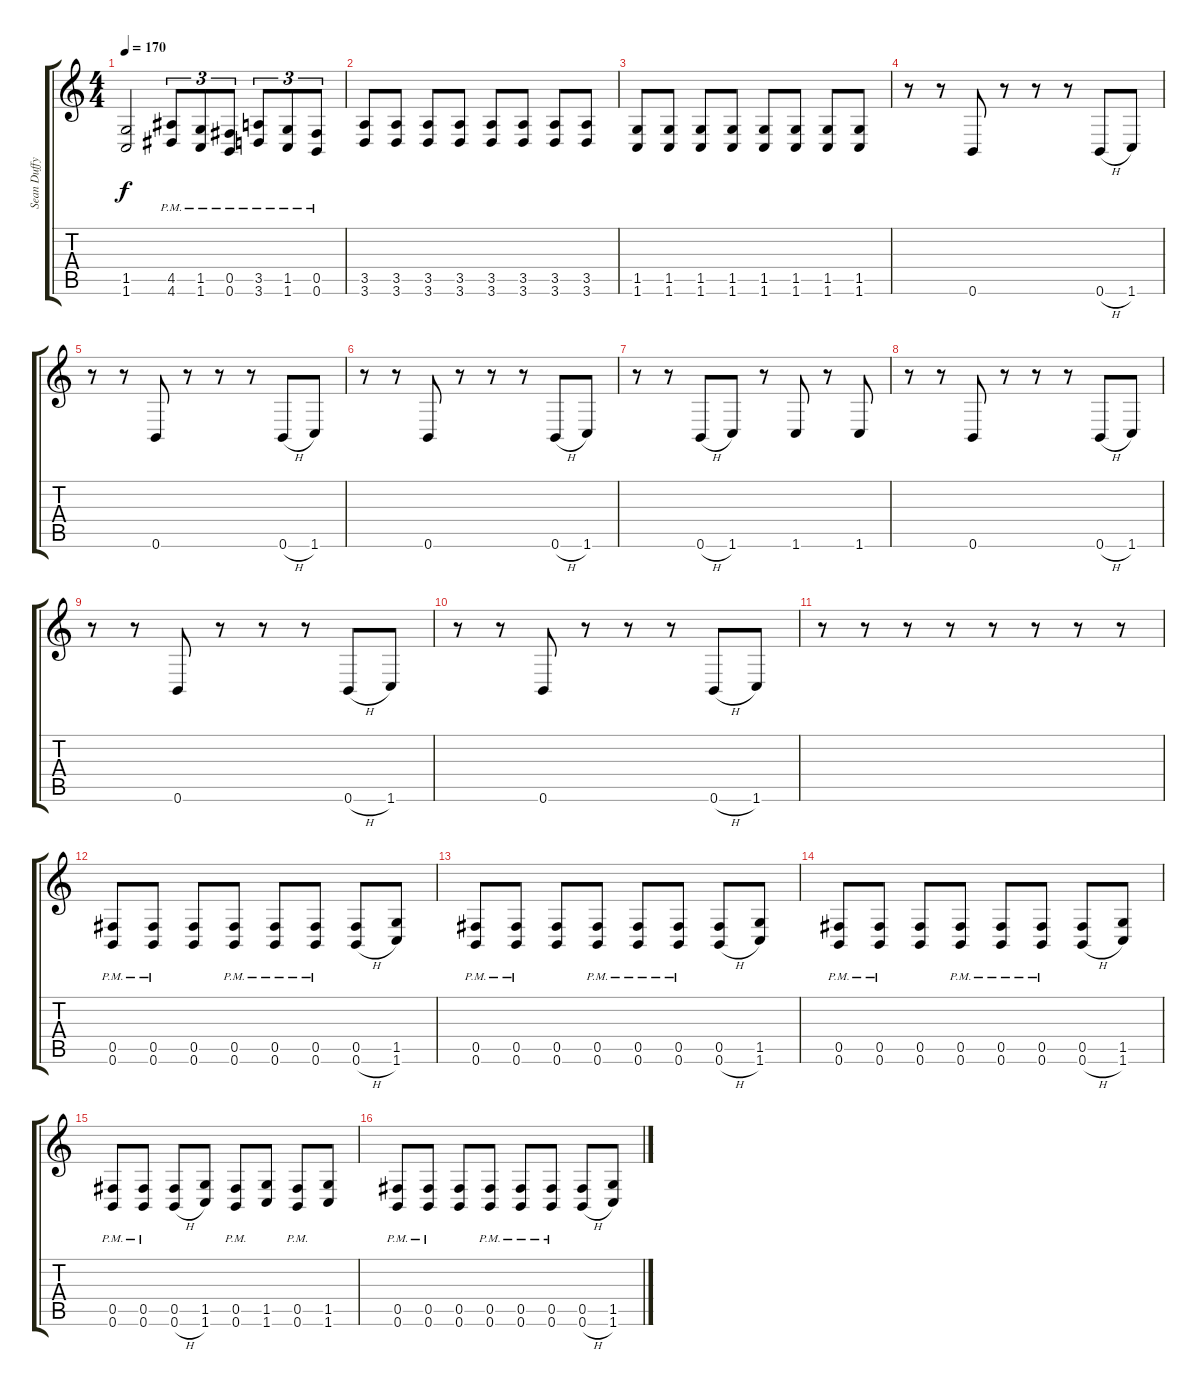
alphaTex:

\track ("Sean Duffy" "Sean Duffy") {instrument distortionguitar}
\staff {score tabs}
\tuning (Db4 Ab3 E3 B2 Gb2 B1) {hide}
\ts (4 4)
\tempo 170
\clef g2
\ks c
(1.5 1.6).2{dy f} (4.5{pm} 4.6{pm}).8{tu (3 2)} (1.5{pm} 1.6{pm}).8{tu (3 2)} (0.5{pm} 0.6{pm}).8{tu (3 2)} (3.5{pm} 3.6{pm}).8{tu (3 2)} (1.5{pm} 1.6{pm}).8{tu (3 2)} (0.5{pm} 0.6{pm}).8{tu (3 2)} |
(3.5 3.6).8 (3.5 3.6).8 (3.5 3.6).8 (3.5 3.6).8 (3.5 3.6).8 (3.5 3.6).8 (3.5 3.6).8 (3.5 3.6).8 |
(1.5 1.6).8 (1.5 1.6).8 (1.5 1.6).8 (1.5 1.6).8 (1.5 1.6).8 (1.5 1.6).8 (1.5 1.6).8 (1.5 1.6).8 |
r.8 r.8 0.6.8 r.8 r.8 r.8 0.6{h}.8 1.6.8 |
r.8 r.8 0.6.8 r.8 r.8 r.8 0.6{h}.8 1.6.8 |
r.8 r.8 0.6.8 r.8 r.8 r.8 0.6{h}.8 1.6.8 |
r.8 r.8 0.6{h}.8 1.6.8 r.8 1.6.8 r.8 1.6.8 |
r.8 r.8 0.6.8 r.8 r.8 r.8 0.6{h}.8 1.6.8 |
r.8 r.8 0.6.8 r.8 r.8 r.8 0.6{h}.8 1.6.8 |
r.8 r.8 0.6.8 r.8 r.8 r.8 0.6{h}.8 1.6.8 |
r.8 r.8 r.8 r.8 r.8 r.8 r.8 r.8 |
(0.5{pm} 0.6{pm}).8 (0.5{pm} 0.6{pm}).8 (0.5 0.6).8 (0.5{pm} 0.6{pm}).8 (0.5{pm} 0.6{pm}).8 (0.5{pm} 0.6{pm}).8 (0.5 0.6{h}).8 (1.5 1.6).8 |
(0.5{pm} 0.6{pm}).8 (0.5{pm} 0.6{pm}).8 (0.5 0.6).8 (0.5{pm} 0.6{pm}).8 (0.5{pm} 0.6{pm}).8 (0.5{pm} 0.6{pm}).8 (0.5 0.6{h}).8 (1.5 1.6).8 |
(0.5{pm} 0.6{pm}).8 (0.5{pm} 0.6{pm}).8 (0.5 0.6).8 (0.5{pm} 0.6{pm}).8 (0.5{pm} 0.6{pm}).8 (0.5{pm} 0.6{pm}).8 (0.5 0.6{h}).8 (1.5 1.6).8 |
(0.5{pm} 0.6{pm}).8 (0.5{pm} 0.6{pm}).8 (0.5 0.6{h}).8 (1.5 1.6).8 (0.5{pm} 0.6{pm}).8 (1.5 1.6).8 (0.5{pm} 0.6{pm}).8 (1.5 1.6).8 |
(0.5{pm} 0.6{pm}).8 (0.5{pm} 0.6{pm}).8 (0.5 0.6).8 (0.5{pm} 0.6{pm}).8 (0.5{pm} 0.6{pm}).8 (0.5{pm} 0.6{pm}).8 (0.5 0.6{h}).8 (1.5 1.6).8
